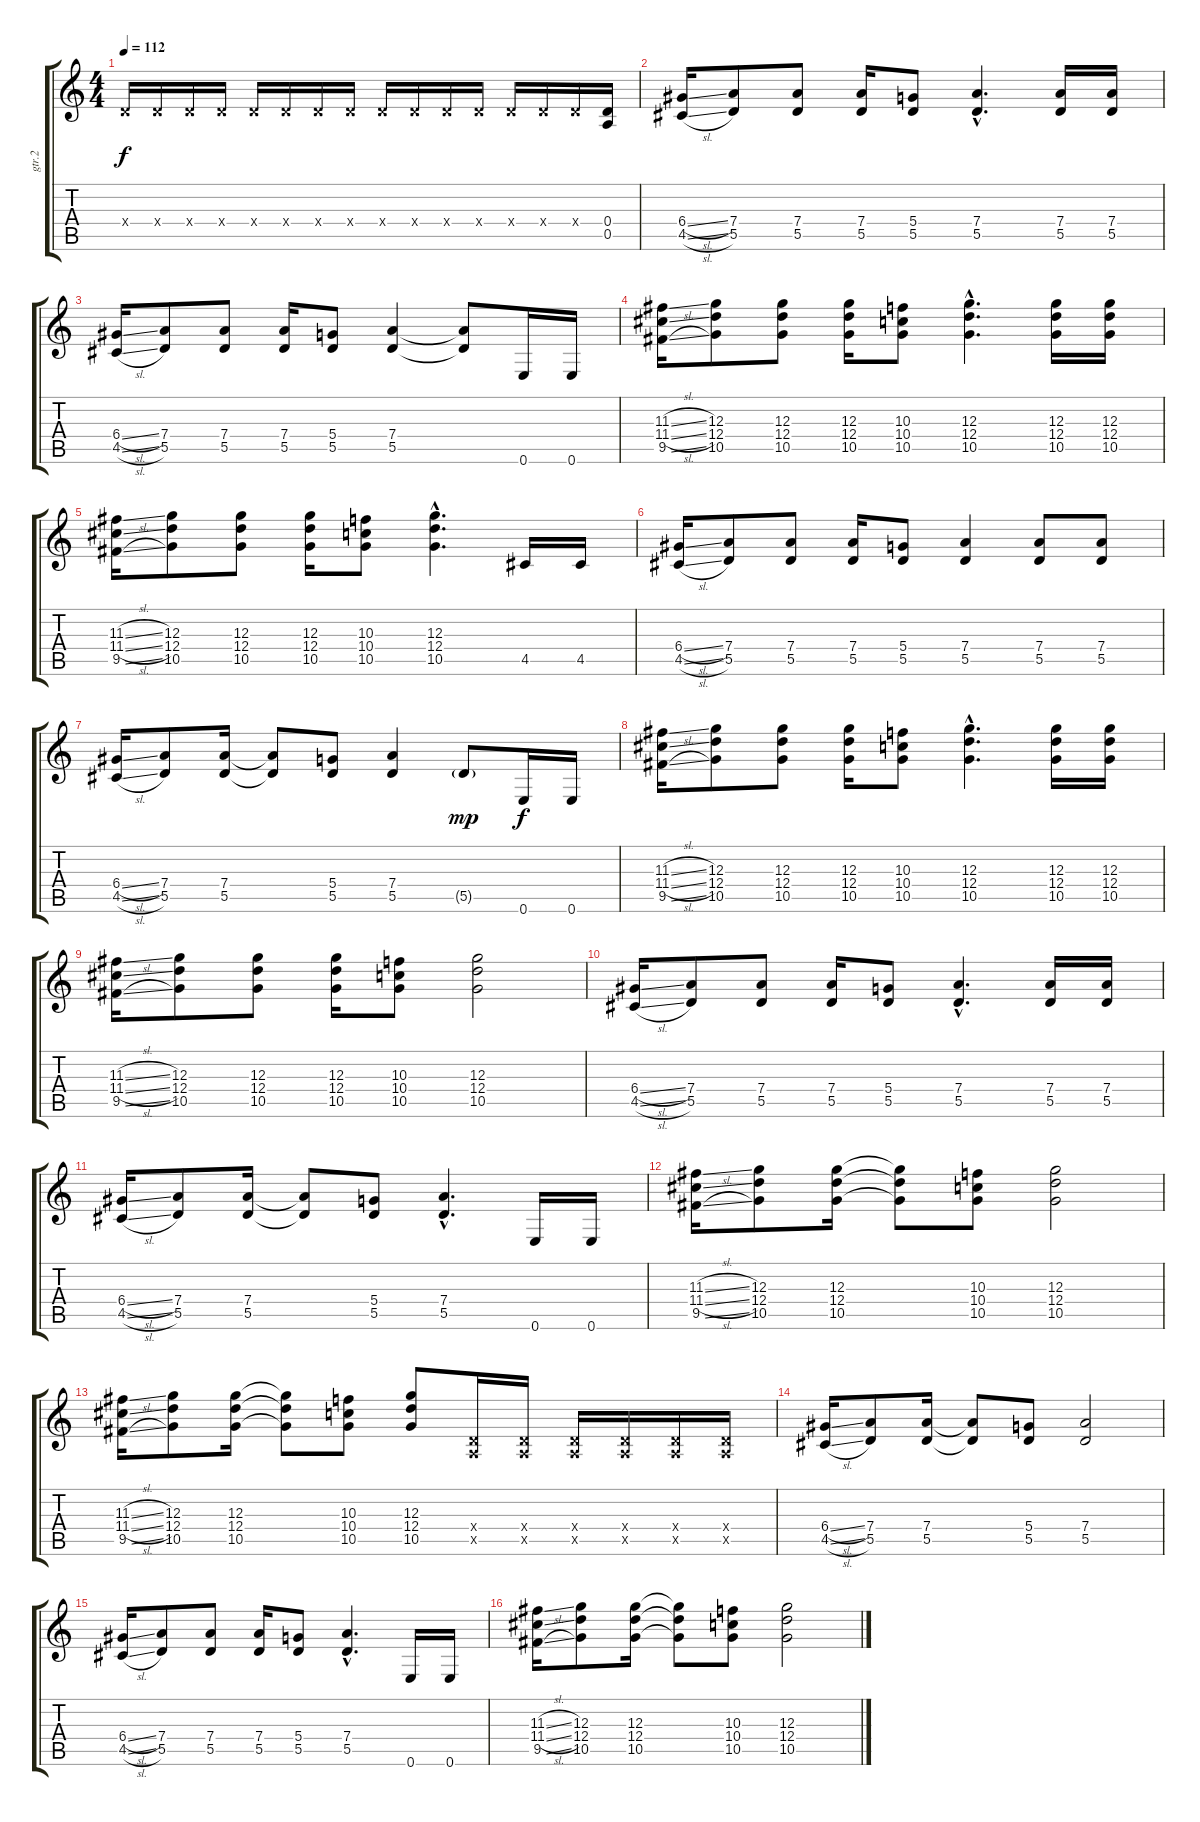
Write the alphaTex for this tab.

\track ("gtr.2" "gtr.2") {instrument overdrivenguitar}
\staff {score tabs}
\tuning (E4 B3 G3 D3 A2 E2) {hide}
\ts (4 4)
\tempo 112
\clef g2
\ks c
0.4{x}.16{dy f instrument overdrivenguitar} 0.4{x}.16 0.4{x}.16 0.4{x}.16 0.4{x}.16 0.4{x}.16 0.4{x}.16 0.4{x}.16 0.4{x}.16 0.4{x}.16 0.4{x}.16 0.4{x}.16 0.4{x}.16 0.4{x}.16 0.4{x}.16 (0.4 0.5).16 |
(6.4{sl} 4.5{sl}).16 (7.4 5.5).8 (7.4 5.5).8 (7.4 5.5).16 (5.4 5.5).8 (7.4{hac} 5.5{hac}).4{d} (7.4 5.5).16 (7.4 5.5).16 |
(6.4{sl} 4.5{sl}).16 (7.4 5.5).8 (7.4 5.5).8 (7.4 5.5).16 (5.4 5.5).8 (7.4 5.5).4 (7.4{t} 5.5{t}).8 0.6.16 0.6.16 |
(11.3{sl} 11.4{sl} 9.5{sl}).16 (12.3 12.4 10.5).8 (12.3 12.4 10.5).8 (12.3 12.4 10.5).16 (10.3 10.4 10.5).8 (12.3{hac} 12.4{hac} 10.5{hac}).4{d} (12.3 12.4 10.5).16 (12.3 12.4 10.5).16 |
(11.3{sl} 11.4{sl} 9.5{sl}).16 (12.3 12.4 10.5).8 (12.3 12.4 10.5).8 (12.3 12.4 10.5).16 (10.3 10.4 10.5).8 (12.3{hac} 12.4{hac} 10.5{hac}).4{d} 4.5.16 4.5.16 |
(6.4{sl} 4.5{sl}).16 (7.4 5.5).8 (7.4 5.5).8 (7.4 5.5).16 (5.4 5.5).8 (7.4 5.5).4 (7.4 5.5).8 (7.4 5.5).8 |
(6.4{sl} 4.5{sl}).16 (7.4 5.5).8 (7.4 5.5).16 (7.4{t} 5.5{t}).8 (5.4 5.5).8 (7.4 5.5).4 5.5{g}.8{dy mp} 0.6.16{dy f} 0.6.16 |
(11.3{sl} 11.4{sl} 9.5{sl}).16 (12.3 12.4 10.5).8 (12.3 12.4 10.5).8 (12.3 12.4 10.5).16 (10.3 10.4 10.5).8 (12.3{hac} 12.4{hac} 10.5{hac}).4{d} (12.3 12.4 10.5).16 (12.3 12.4 10.5).16 |
(11.3{sl} 11.4{sl} 9.5{sl}).16 (12.3 12.4 10.5).8 (12.3 12.4 10.5).8 (12.3 12.4 10.5).16 (10.3 10.4 10.5).8 (12.3 12.4 10.5).2 |
(6.4{sl} 4.5{sl}).16 (7.4 5.5).8 (7.4 5.5).8 (7.4 5.5).16 (5.4 5.5).8 (7.4{hac} 5.5{hac}).4{d} (7.4 5.5).16 (7.4 5.5).16 |
(6.4{sl} 4.5{sl}).16 (7.4 5.5).8 (7.4 5.5).16 (7.4{t} 5.5{t}).8 (5.4 5.5).8 (7.4{hac} 5.5{hac}).4{d} 0.6.16 0.6.16 |
(11.3{sl} 11.4{sl} 9.5{sl}).16 (12.3 12.4 10.5).8 (12.3 12.4 10.5).16 (12.3{t} 12.4{t} 10.5{t}).8 (10.3 10.4 10.5).8 (12.3 12.4 10.5).2 |
(11.3{sl} 11.4{sl} 9.5{sl}).16 (12.3 12.4 10.5).8 (12.3 12.4 10.5).16 (12.3{t} 12.4{t} 10.5{t}).8 (10.3 10.4 10.5).8 (12.3 12.4 10.5).8 (0.4{x} 0.5{x}).16 (0.4{x} 0.5{x}).16 (0.4{x} 0.5{x}).16 (0.4{x} 0.5{x}).16 (0.4{x} 0.5{x}).16 (0.4{x} 0.5{x}).16 |
(6.4{sl} 4.5{sl}).16 (7.4 5.5).8 (7.4 5.5).16 (7.4{t} 5.5{t}).8 (5.4 5.5).8 (7.4 5.5).2 |
(6.4{sl} 4.5{sl}).16 (7.4 5.5).8 (7.4 5.5).8 (7.4 5.5).16 (5.4 5.5).8 (7.4{hac} 5.5{hac}).4{d} 0.6.16 0.6.16 |
(11.3{sl} 11.4{sl} 9.5{sl}).16 (12.3 12.4 10.5).8 (12.3 12.4 10.5).16 (12.3{t} 12.4{t} 10.5{t}).8 (10.3 10.4 10.5).8 (12.3 12.4 10.5).2
